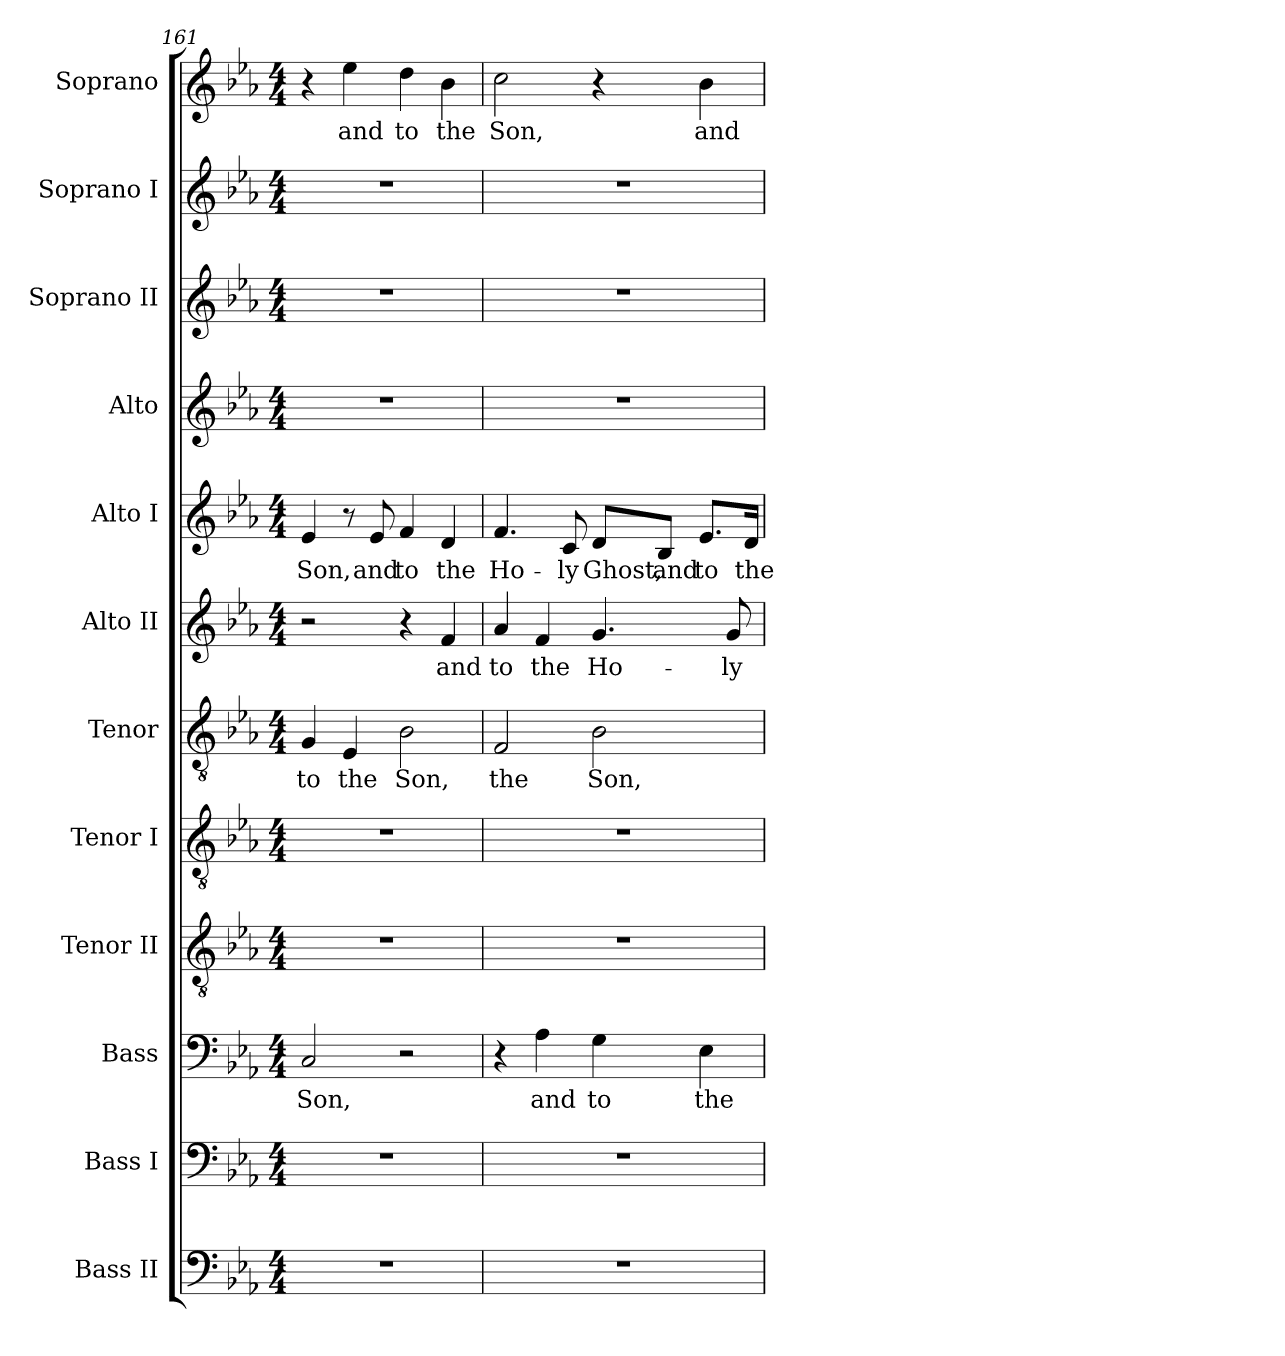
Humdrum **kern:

**kern	**kern	**kern	**text	**kern	**kern	**kern	**text	**kern	**text	**kern	**text	**kern	**kern	**kern	**kern	**text
*part12	*part11	*part10	*part10	*part9	*part8	*part7	*part7	*part6	*part6	*part5	*part5	*part4	*part3	*part2	*part1	*part1
*staff12	*staff11	*staff10	*staff10	*staff9	*staff8	*staff7	*staff7	*staff6	*staff6	*staff5	*staff5	*staff4	*staff3	*staff2	*staff1	*staff1
*I"Bass II	*I"Bass I	*I"Bass	*	*I"Tenor II	*I"Tenor I	*I"Tenor	*	*I"Alto II	*	*I"Alto I	*	*I"Alto	*I"Soprano II	*I"Soprano I	*I"Soprano	*
*I'BII	*I'BI	*I'B	*	*I'TII	*I'TI	*I'T	*	*I'AII	*	*I'AI	*	*I'A	*I'SII	*I'SI	*I'S	*
*clefF4	*clefF4	*clefF4	*	*clefGv2	*clefGv2	*clefGv2	*	*clefG2	*	*clefG2	*	*clefG2	*clefG2	*clefG2	*clefG2	*
*ITrd7c12	*	*ITrd7c12	*	*ITrd7c12	*ITrd7c12	*ITrd7c12	*	*	*	*	*	*	*	*	*	*
*k[b-e-a-]	*k[b-e-a-]	*k[b-e-a-]	*	*k[b-e-a-]	*k[b-e-a-]	*k[b-e-a-]	*	*k[b-e-a-]	*	*k[b-e-a-]	*	*k[b-e-a-]	*k[b-e-a-]	*k[b-e-a-]	*k[b-e-a-]	*
*E-:	*E-:	*E-:	*	*E-:	*E-:	*E-:	*	*E-:	*	*E-:	*	*E-:	*E-:	*E-:	*E-:	*
*M4/4	*M4/4	*M4/4	*	*M4/4	*M4/4	*M4/4	*	*M4/4	*	*M4/4	*	*M4/4	*M4/4	*M4/4	*M4/4	*
=161	=161	=161	=161	=161	=161	=161	=161	=161	=161	=161	=161	=161	=161	=161	=161	=161
!	!	!	!LO:LY:b:color=#000000	!	!	!	!	!	!	!	!	!	!	!	!	!
!	!	!	!	!	!	!	!LO:LY:b:color=#000000	!	!	!	!	!	!	!	!	!
!	!	!	!	!	!	!	!	!	!	!	!LO:LY:b:color=#000000	!	!	!	!	!
1r	1r	2CCi/	Son,	1r	1r	4GGi/	to	2r	.	4e-i/	Son,	1r	1r	1r	4r	.
!	!	!	!	!	!	!	!LO:LY:b:color=#000000	!	!	!	!	!	!	!	!	!
!	!	!	!	!	!	!	!	!	!	!	!	!	!	!	!	!LO:LY:b:color=#000000
.	.	.	.	.	.	4EE-i/	the	.	.	8r	.	.	.	.	4ee-i\	and
!	!	!	!	!	!	!	!	!	!	!	!LO:LY:b:color=#000000	!	!	!	!	!
.	.	.	.	.	.	.	.	.	.	8e-i/	and	.	.	.	.	.
!	!	!	!	!	!	!	!LO:LY:b:color=#000000	!	!	!	!	!	!	!	!	!
!	!	!	!	!	!	!	!	!	!	!	!LO:LY:b:color=#000000	!	!	!	!	!
!	!	!	!	!	!	!	!	!	!	!	!	!	!	!	!	!LO:LY:b:color=#000000
.	.	2r	.	.	.	2BB-i\	Son,	4r	.	4fi/	to	.	.	.	4ddi\	to
!	!	!	!	!	!	!	!	!	!LO:LY:b:color=#000000	!	!	!	!	!	!	!
!	!	!	!	!	!	!	!	!	!	!	!LO:LY:b:color=#000000	!	!	!	!	!
!	!	!	!	!	!	!	!	!	!	!	!	!	!	!	!	!LO:LY:b:color=#000000
.	.	.	.	.	.	.	.	4fi/	and	4di/	the	.	.	.	4b-i\	the
!!LO:LB:g=z
=162	=162	=162	=162	=162	=162	=162	=162	=162	=162	=162	=162	=162	=162	=162	=162	=162
!	!	!	!	!	!	!	!LO:LY:b:color=#000000	!	!	!	!	!	!	!	!	!
!	!	!	!	!	!	!	!	!	!LO:LY:b:color=#000000	!	!	!	!	!	!	!
!	!	!	!	!	!	!	!	!	!	!	!LO:LY:b:color=#000000	!	!	!	!	!
!	!	!	!	!	!	!	!	!	!	!	!	!	!	!	!	!LO:LY:b:color=#000000
1r	1r	4r	.	1r	1r	2FFi/	the	4a-i/	to	4.fi/	Ho-	1r	1r	1r	2cci\	Son,
!	!	!	!LO:LY:b:color=#000000	!	!	!	!	!	!	!	!	!	!	!	!	!
!	!	!	!	!	!	!	!	!	!LO:LY:b:color=#000000	!	!	!	!	!	!	!
.	.	4AA-i\	and	.	.	.	.	4fi/	the	.	.	.	.	.	.	.
!	!	!	!	!	!	!	!	!	!	!	!LO:LY:b:color=#000000	!	!	!	!	!
.	.	.	.	.	.	.	.	.	.	8ci/	-ly	.	.	.	.	.
!	!	!	!LO:LY:b:color=#000000	!	!	!	!	!	!	!	!	!	!	!	!	!
!	!	!	!	!	!	!	!LO:LY:b:color=#000000	!	!	!	!	!	!	!	!	!
!	!	!	!	!	!	!	!	!	!LO:LY:b:color=#000000	!	!	!	!	!	!	!
!	!	!	!	!	!	!	!	!	!	!	!LO:LY:b:color=#000000	!	!	!	!	!
.	.	4GGi\	to	.	.	2BB-i\	Son,	4.gi/	Ho-	8di/L	Ghost,	.	.	.	4r	.
!	!	!	!	!	!	!	!	!	!	!	!LO:LY:b:color=#000000	!	!	!	!	!
.	.	.	.	.	.	.	.	.	.	8B-i/J	and	.	.	.	.	.
!	!	!	!LO:LY:b:color=#000000	!	!	!	!	!	!	!	!	!	!	!	!	!
!	!	!	!	!	!	!	!	!	!	!	!LO:LY:b:color=#000000	!	!	!	!	!
!	!	!	!	!	!	!	!	!	!	!	!	!	!	!	!	!LO:LY:b:color=#000000
.	.	4EE-i\	the	.	.	.	.	.	.	8.e-i/L	to	.	.	.	4b-i\	and
!	!	!	!	!	!	!	!	!	!LO:LY:b:color=#000000	!	!	!	!	!	!	!
.	.	.	.	.	.	.	.	8gi/	-ly	.	.	.	.	.	.	.
!	!	!	!	!	!	!	!	!	!	!	!LO:LY:b:color=#000000	!	!	!	!	!
.	.	.	.	.	.	.	.	.	.	16di/Jk	the	.	.	.	.	.
=	=	=	=	=	=	=	=	=	=	=	=	=	=	=	=	=
*-	*-	*-	*-	*-	*-	*-	*-	*-	*-	*-	*-	*-	*-	*-	*-	*-
